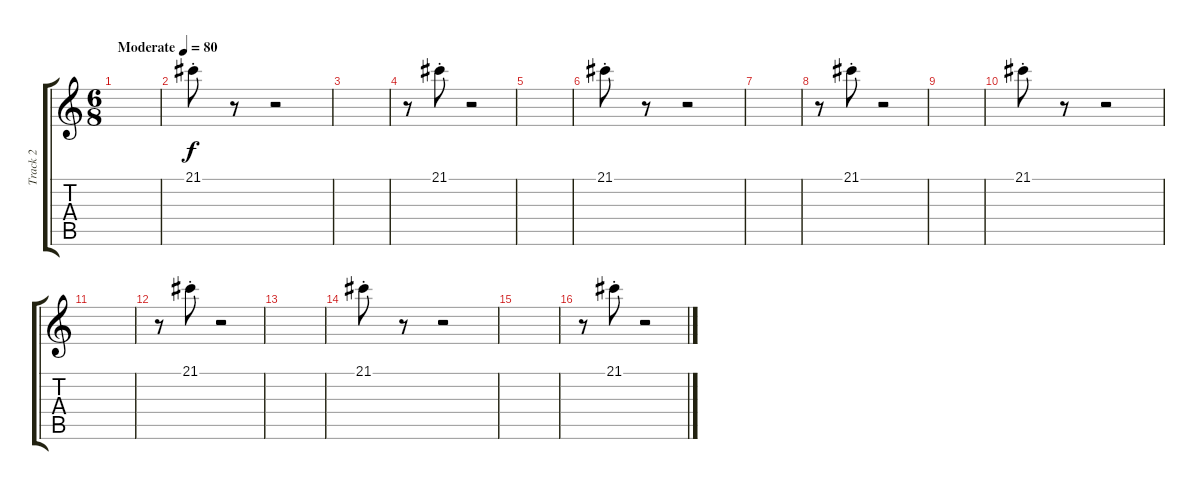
\track ("Track 2" "Track 2") {instrument ocarina}
\staff {score tabs}
\tuning (E4 B3 G3 D3 A2 E2) {hide}
\ts (6 8)
\tempo (80 "Moderate")
\clef g2
\ks c
|
21.1{st}.8 r.8 r.2 |
|
r.8 21.1{st}.8 r.2 |
|
21.1{st}.8 r.8 r.2 |
|
r.8 21.1{st}.8 r.2 |
|
21.1{st}.8 r.8 r.2 |
|
r.8 21.1{st}.8 r.2 |
|
21.1{st}.8 r.8 r.2 |
|
r.8 21.1{st}.8 r.2
